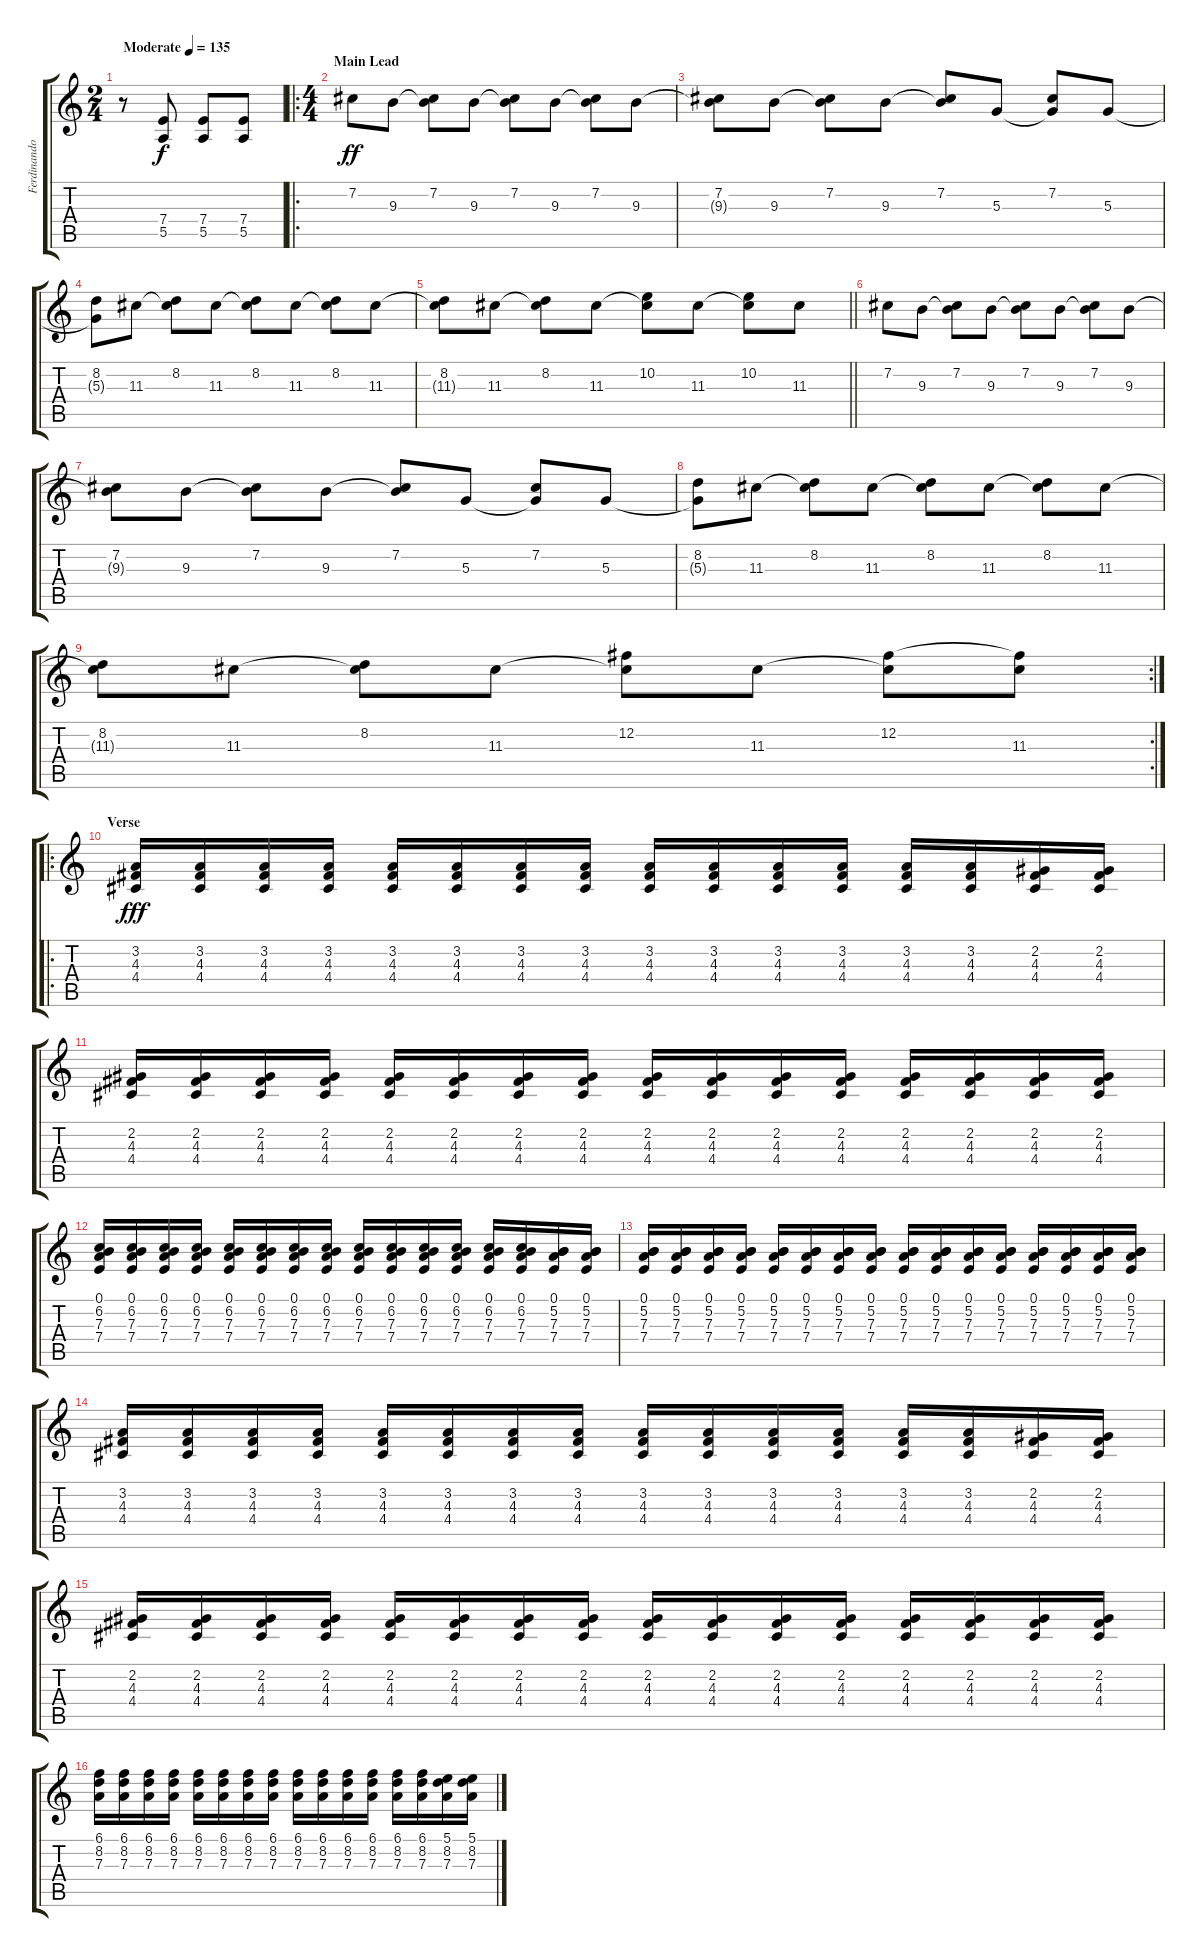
\track ("Ferdinando \"Herr Morbid\" Marchisio (Lea" "Ferdinando") {instrument distortionguitar}
\staff {score tabs}
\tuning (B3 Gb3 D3 A2 E2 B1) {hide}
\ts (2 4)
\tempo (135 "Moderate")
\clef g2
\ks c
r.8{dy f instrument distortionguitar} (7.4 5.5).8 (7.4 5.5).8 (7.4 5.5).8 |
\ro
\ts (4 4)
\section ("" "Main Lead")
7.2.8{dy ff balance 8} 9.3.8 (7.2 9.3{t}).8 9.3.8 (7.2 9.3{t}).8 9.3.8 (7.2 9.3{t}).8 9.3.8 |
(7.2 9.3{t}).8 9.3.8 (7.2 9.3{t}).8 9.3.8 (7.2 9.3{t}).8 5.3.8 (7.2 5.3{t}).8 5.3.8 |
(8.2 5.3{t}).8 11.3.8 (8.2 11.3{t}).8 11.3.8 (8.2 11.3{t}).8 11.3.8 (8.2 11.3{t}).8 11.3.8 |
\barLineRight lightlight
(8.2 11.3{t}).8 11.3.8 (8.2 11.3{t}).8 11.3.8 (10.2 11.3{t}).8 11.3.8 (10.2 11.3{t}).8 11.3.8 |
7.2.8 9.3.8 (7.2 9.3{t}).8 9.3.8 (7.2 9.3{t}).8 9.3.8 (7.2 9.3{t}).8 9.3.8 |
(7.2 9.3{t}).8 9.3.8 (7.2 9.3{t}).8 9.3.8 (7.2 9.3{t}).8 5.3.8 (7.2 5.3{t}).8 5.3.8 |
(8.2 5.3{t}).8 11.3.8 (8.2 11.3{t}).8 11.3.8 (8.2 11.3{t}).8 11.3.8 (8.2 11.3{t}).8 11.3.8 |
\rc 2
(8.2 11.3{t}).8 11.3.8 (8.2 11.3{t}).8 11.3.8 (12.2 11.3{t}).8 11.3.8 (12.2 11.3{t}).8 (12.2{t} 11.3).8 |
\ro
\section ("" "Verse")
(3.2 4.3 4.4).16{dy fff} (3.2 4.3 4.4).16 (3.2 4.3 4.4).16 (3.2 4.3 4.4).16 (3.2 4.3 4.4).16 (3.2 4.3 4.4).16 (3.2 4.3 4.4).16 (3.2 4.3 4.4).16 (3.2 4.3 4.4).16 (3.2 4.3 4.4).16 (3.2 4.3 4.4).16 (3.2 4.3 4.4).16 (3.2 4.3 4.4).16 (3.2 4.3 4.4).16 (2.2 4.3 4.4).16 (2.2 4.3 4.4).16 |
(2.2 4.3 4.4).16 (2.2 4.3 4.4).16 (2.2 4.3 4.4).16 (2.2 4.3 4.4).16 (2.2 4.3 4.4).16 (2.2 4.3 4.4).16 (2.2 4.3 4.4).16 (2.2 4.3 4.4).16 (2.2 4.3 4.4).16 (2.2 4.3 4.4).16 (2.2 4.3 4.4).16 (2.2 4.3 4.4).16 (2.2 4.3 4.4).16 (2.2 4.3 4.4).16 (2.2 4.3 4.4).16 (2.2 4.3 4.4).16 |
(0.1 6.2 7.3 7.4).16 (0.1 6.2 7.3 7.4).16 (0.1 6.2 7.3 7.4).16 (0.1 6.2 7.3 7.4).16 (0.1 6.2 7.3 7.4).16 (0.1 6.2 7.3 7.4).16 (0.1 6.2 7.3 7.4).16 (0.1 6.2 7.3 7.4).16 (0.1 6.2 7.3 7.4).16 (0.1 6.2 7.3 7.4).16 (0.1 6.2 7.3 7.4).16 (0.1 6.2 7.3 7.4).16 (0.1 6.2 7.3 7.4).16 (0.1 6.2 7.3 7.4).16 (0.1 5.2 7.3 7.4).16 (0.1 5.2 7.3 7.4).16 |
(0.1 5.2 7.3 7.4).16 (0.1 5.2 7.3 7.4).16 (0.1 5.2 7.3 7.4).16 (0.1 5.2 7.3 7.4).16 (0.1 5.2 7.3 7.4).16 (0.1 5.2 7.3 7.4).16 (0.1 5.2 7.3 7.4).16 (0.1 5.2 7.3 7.4).16 (0.1 5.2 7.3 7.4).16 (0.1 5.2 7.3 7.4).16 (0.1 5.2 7.3 7.4).16 (0.1 5.2 7.3 7.4).16 (0.1 5.2 7.3 7.4).16 (0.1 5.2 7.3 7.4).16 (0.1 5.2 7.3 7.4).16 (0.1 5.2 7.3 7.4).16 |
(3.2 4.3 4.4).16 (3.2 4.3 4.4).16 (3.2 4.3 4.4).16 (3.2 4.3 4.4).16 (3.2 4.3 4.4).16 (3.2 4.3 4.4).16 (3.2 4.3 4.4).16 (3.2 4.3 4.4).16 (3.2 4.3 4.4).16 (3.2 4.3 4.4).16 (3.2 4.3 4.4).16 (3.2 4.3 4.4).16 (3.2 4.3 4.4).16 (3.2 4.3 4.4).16 (2.2 4.3 4.4).16 (2.2 4.3 4.4).16 |
(2.2 4.3 4.4).16 (2.2 4.3 4.4).16 (2.2 4.3 4.4).16 (2.2 4.3 4.4).16 (2.2 4.3 4.4).16 (2.2 4.3 4.4).16 (2.2 4.3 4.4).16 (2.2 4.3 4.4).16 (2.2 4.3 4.4).16 (2.2 4.3 4.4).16 (2.2 4.3 4.4).16 (2.2 4.3 4.4).16 (2.2 4.3 4.4).16 (2.2 4.3 4.4).16 (2.2 4.3 4.4).16 (2.2 4.3 4.4).16 |
(6.1 8.2 7.3).16 (6.1 8.2 7.3).16 (6.1 8.2 7.3).16 (6.1 8.2 7.3).16 (6.1 8.2 7.3).16 (6.1 8.2 7.3).16 (6.1 8.2 7.3).16 (6.1 8.2 7.3).16 (6.1 8.2 7.3).16 (6.1 8.2 7.3).16 (6.1 8.2 7.3).16 (6.1 8.2 7.3).16 (6.1 8.2 7.3).16 (6.1 8.2 7.3).16 (5.1 8.2 7.3).16 (5.1 8.2 7.3).16
